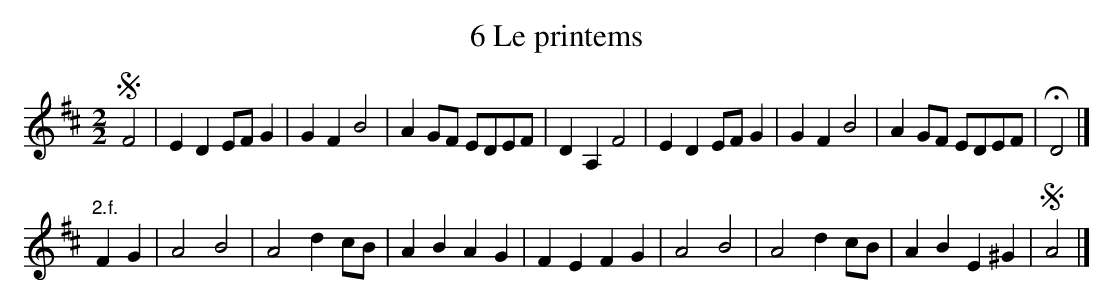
X:1
T: 6 Le printems
M: 2/2
L: 1/8
K: D
!segno!F4 |\
E2D2 EFG2 | G2F2 B4 | A2GF EDEF | D2A,2 F4 |\
E2D2EFG2 | G2F2 B4 | A2GF EDEF | HD4 |]
"2.f."F2G2 |\
A4 B4 | A4 d2cB | A2B2 A2G2 | F2E2 F2G2 |\
A4 B4 | A4 d2cB | A2B2 E2^G2 | !segno!A4 |]
